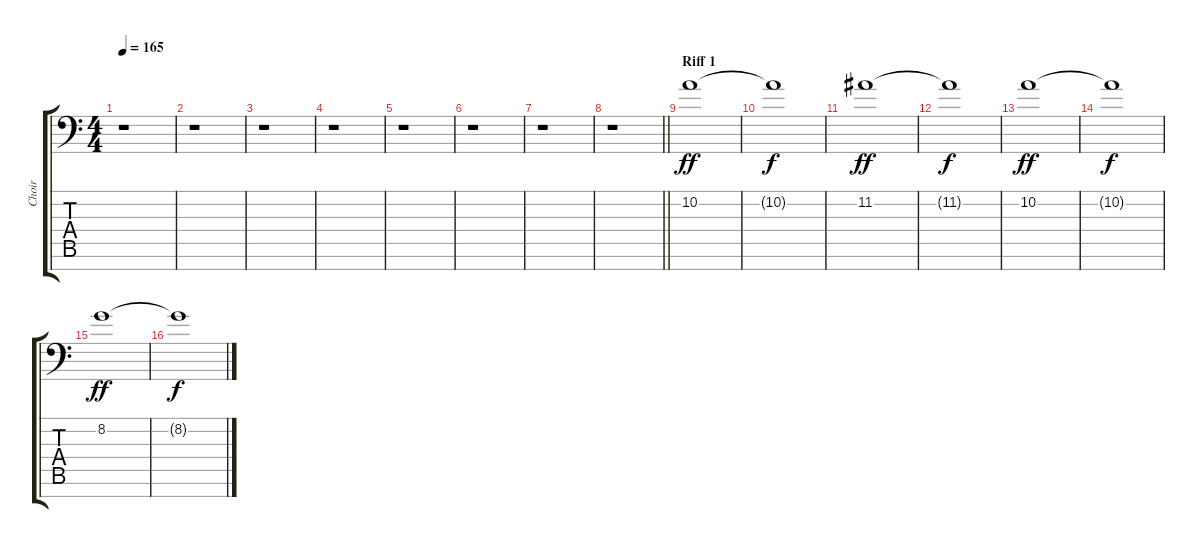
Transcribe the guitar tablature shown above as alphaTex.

\track ("Choir" "Choir") {instrument pad4choir}
\staff {score tabs}
\tuning (C8 B3 G3 D3 A2 E2 A-1) {hide}
\ts (4 4)
\tempo 165
\clef f4
\ks c
r.1{dy f} |
r.1 |
r.1 |
r.1 |
r.1 |
r.1 |
r.1 |
\barLineRight lightlight
r.1 |
\section ("" "Riff 1")
10.2.1{dy ff} |
10.2{t}.1{dy f} |
11.2.1{dy ff} |
11.2{t}.1{dy f} |
10.2.1{dy ff} |
10.2{t}.1{dy f} |
8.2.1{dy ff} |
8.2{t}.1{dy f}
